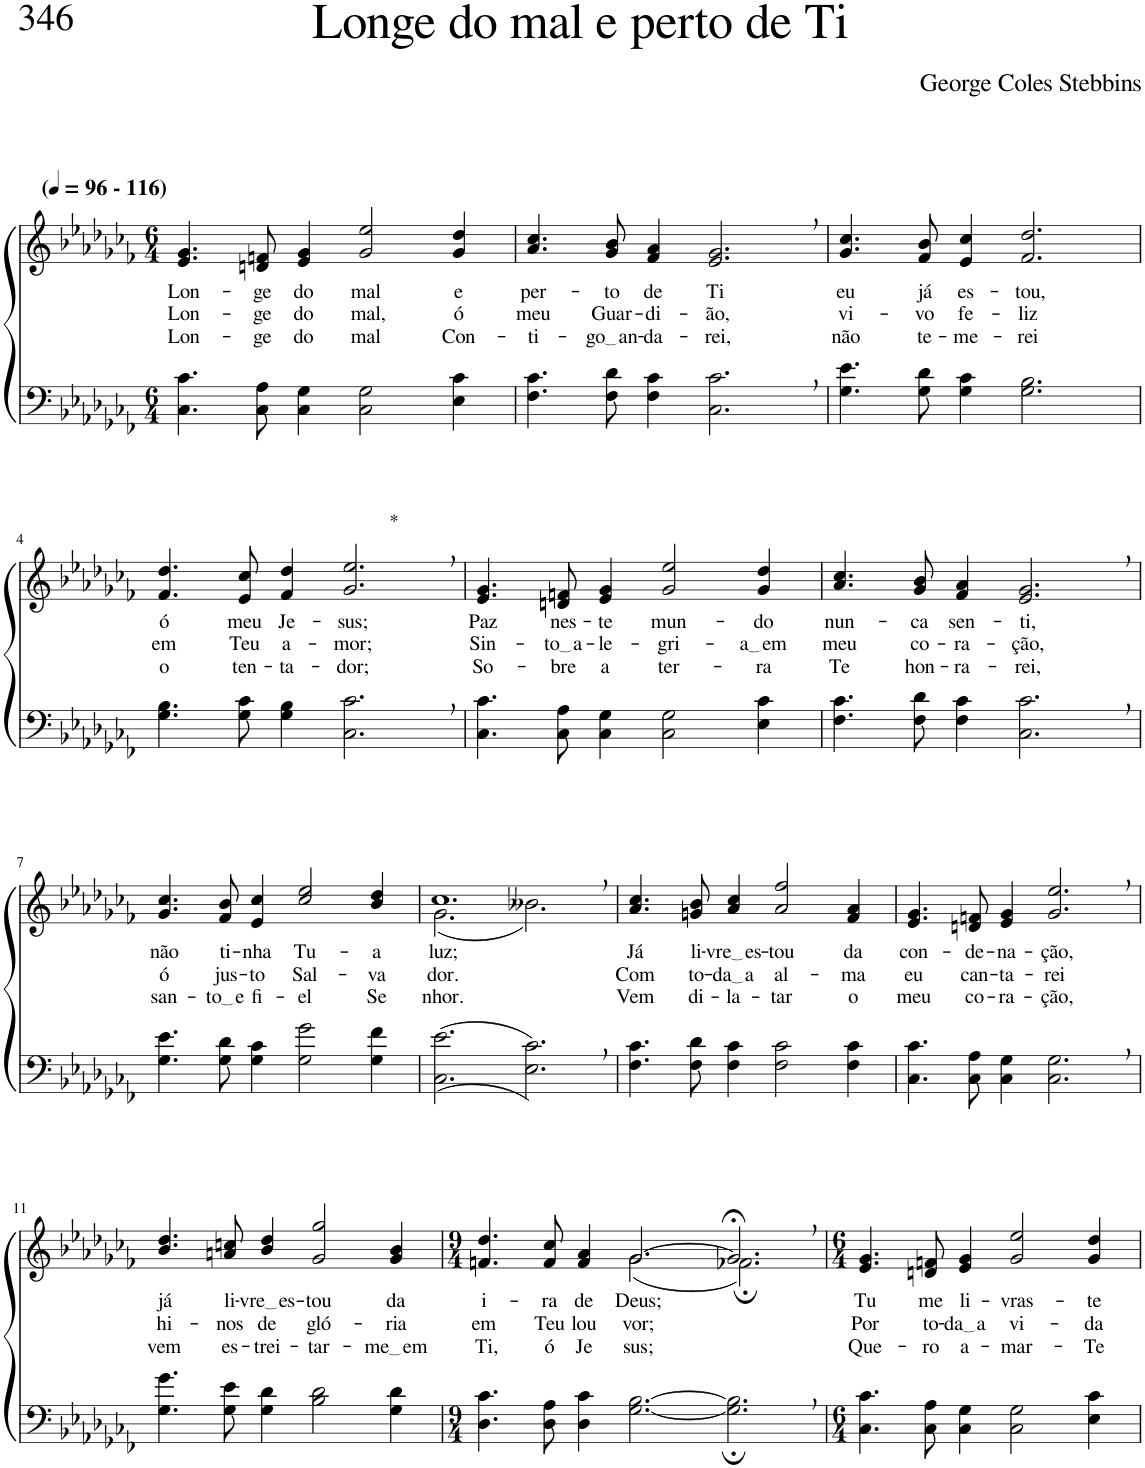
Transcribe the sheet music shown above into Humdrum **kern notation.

**kern	**kern	**text	**text	**text
*part2	*part1	*part1	*part1	*part1
*staff2	*staff1	*staff1	*staff1	*staff1
*I"Parte III e IV	*I"Parte I e II	*	*	*
*clefF4	*clefG2	*	*	*
*Trd2c3	*Trd2c3	*	*	*
*k[b-e-a-d-g-c-f-]	*k[b-e-a-d-g-c-f-]	*	*	*
*M6/4	*M6/4	*	*	*
*MM96	*MM96	*	*	*
=1	=1	=1	=1	=1
!	!LO:TX:a:B:t=(	!	!	!
!	!LO:TX:a:B:t=- 116)	!	!	!
!	!	!LO:LY:b	!LO:LY:b	!LO:LY:b
4.C-\ 4.c-\	4.e-/ 4.g-/	Lon-	Lon-	Lon-
!	!	!LO:LY:b	!LO:LY:b	!LO:LY:b
8C-\ 8A-\	8dn/ 8fn/	-ge	-ge	-ge
!	!	!LO:LY:b	!LO:LY:b	!LO:LY:b
4C-\ 4G-\	4e-/ 4g-/	do	do	do
!	!	!LO:LY:b	!LO:LY:b	!LO:LY:b
2C-\ 2G-\	2g-/ 2ee-/	mal	mal,	mal
!	!	!LO:LY:b	!LO:LY:b	!LO:LY:b
4E-\ 4c-\	4g-/ 4dd-/	e	ó	Con-
=2	=2	=2	=2	=2
!	!	!LO:LY:b	!LO:LY:b	!LO:LY:b
4.F-\ 4.c-\	4.a-/ 4.cc-/	per-	meu	-ti-
!	!	!LO:LY:b	!LO:LY:b	!LO:LY:b
8F-\ 8d-\	8g-/ 8b-/	-to	Guar-	go an
!	!	!LO:LY:b	!LO:LY:b	!LO:LY:b
4F-\ 4c-\	4f-/ 4a-/	de	-di-	-da-
!	!	!LO:LY:b	!LO:LY:b	!LO:LY:b
2.C-\, 2.c-\,	2.e-/, 2.g-/,	Ti	-ão,	-rei,
=3	=3	=3	=3	=3
!	!	!LO:LY:b	!LO:LY:b	!LO:LY:b
4.G-\ 4.e-\	4.g-/ 4.cc-/	eu	vi-	não
!	!	!LO:LY:b	!LO:LY:b	!LO:LY:b
8G-\ 8d-\	8f-/ 8b-/	já	-vo	te-
!	!	!LO:LY:b	!LO:LY:b	!LO:LY:b
4G-\ 4c-\	4e-/ 4cc-/	es-	fe-	-me-
!	!	!LO:LY:b	!LO:LY:b	!LO:LY:b
2.G-\ 2.B-\	2.f-/ 2.dd-/	-tou,	-liz	-rei
!!LO:LB:g=z
=4	=4	=4	=4	=4
!	!	!LO:LY:b	!LO:LY:b	!LO:LY:b
4.G-\ 4.B-\	4.f-/ 4.dd-/	ó	em	o
!	!	!LO:LY:b	!LO:LY:b	!LO:LY:b
8G-\ 8c-\	8e-/ 8cc-/	meu	Teu	ten-
!	!	!LO:LY:b	!LO:LY:b	!LO:LY:b
4G-\ 4B-\	4f-/ 4dd-/	Je-	a-	-ta-
!	!LO:TX:a:t=*	!	!	!
!	!	!LO:LY:b	!LO:LY:b	!LO:LY:b
2.C-\, 2.c-\,	2.g-/, 2.ee-/,	-sus;	-mor;	-dor;
=5	=5	=5	=5	=5
!	!	!LO:LY:b	!LO:LY:b	!LO:LY:b
4.C-\ 4.c-\	4.e-/ 4.g-/	Paz	Sin-	So-
!	!	!LO:LY:b	!LO:LY:b	!LO:LY:b
8C-\ 8A-\	8dn/ 8fn/	nes-	to a	-bre
!	!	!LO:LY:b	!LO:LY:b	!LO:LY:b
4C-\ 4G-\	4e-/ 4g-/	-te	-le-	a
!	!	!LO:LY:b	!LO:LY:b	!LO:LY:b
2C-\ 2G-\	2g-/ 2ee-/	mun-	-gri-	ter-
!	!	!LO:LY:b	!LO:LY:b	!LO:LY:b
4E-\ 4c-\	4g-/ 4dd-/	-do	a em	-ra
=6	=6	=6	=6	=6
!	!	!LO:LY:b	!LO:LY:b	!LO:LY:b
4.F-\ 4.c-\	4.a-/ 4.cc-/	nun-	meu	Te
!	!	!LO:LY:b	!LO:LY:b	!LO:LY:b
8F-\ 8d-\	8g-/ 8b-/	-ca	co-	hon-
!	!	!LO:LY:b	!LO:LY:b	!LO:LY:b
4F-\ 4c-\	4f-/ 4a-/	sen-	-ra-	-ra-
!	!	!LO:LY:b	!LO:LY:b	!LO:LY:b
2.C-\, 2.c-\,	2.e-/, 2.g-/,	-ti,	-ção,	-rei,
!!LO:LB:g=z
=7	=7	=7	=7	=7
!	!	!LO:LY:b	!LO:LY:b	!LO:LY:b
4.G-\ 4.e-\	4.g-/ 4.cc-/	não	ó	san-
!	!	!LO:LY:b	!LO:LY:b	!LO:LY:b
8G-\ 8d-\	8f-/ 8b-/	ti-	jus-	to e
!	!	!LO:LY:b	!LO:LY:b	!LO:LY:b
4G-\ 4c-\	4e-/ 4cc-/	-nha	-to	fi-
!	!	!LO:LY:b	!LO:LY:b	!LO:LY:b
2G-\ 2g-\	2cc-/ 2ee-/	Tu-	Sal-	-el
!	!	!LO:LY:b	!LO:LY:b	!LO:LY:b
4G-\ 4f-\	4b-/ 4dd-/	-a	-va-	Se-
=8	=8	=8	=8	=8
*	*^	*	*	*
!	!	!	!LO:LY:b	!LO:LY:b	!LO:LY:b
((2.C-\ 2.e-\	1.cc-,	(2.g-\	luz;	-dor.	-nhor.
2.E-\, 2.c-\,))	.	2.b--X\)	.	.	.
=9	=9	=9	=9	=9	=9
!	!	!	!LO:LY:b	!LO:LY:b	!LO:LY:b
*	*v	*v	*	*	*
4.F-\ 4.c-\	4.a-/ 4.cc-/	Já	Com	Vem
!	!	!LO:LY:b	!LO:LY:b	!LO:LY:b
8F-\ 8d-\	8gn/ 8b-/	li-	to-	di-
!	!	!LO:LY:b	!LO:LY:b	!LO:LY:b
4F-\ 4c-\	4a-/ 4cc-/	vre es	da a	-la-
!	!	!LO:LY:b	!LO:LY:b	!LO:LY:b
2F-\ 2c-\	2a-/ 2ff-/	-tou	al-	-tar
!	!	!LO:LY:b	!LO:LY:b	!LO:LY:b
4F-\ 4c-\	4f-/ 4a-/	da	-ma	o
=10	=10	=10	=10	=10
!	!	!LO:LY:b	!LO:LY:b	!LO:LY:b
4.C-\ 4.c-\	4.e-/ 4.g-/	con-	eu	meu
!	!	!LO:LY:b	!LO:LY:b	!LO:LY:b
8C-\ 8A-\	8dn/ 8fn/	-de-	can-	co-
!	!	!LO:LY:b	!LO:LY:b	!LO:LY:b
4C-\ 4G-\	4e-/ 4g-/	-na-	-ta-	-ra-
!	!	!LO:LY:b	!LO:LY:b	!LO:LY:b
2.C-\, 2.G-\,	2.g-/, 2.ee-/,	-ção,	-rei	-ção,
!!LO:LB:g=z
=11	=11	=11	=11	=11
!	!	!LO:LY:b	!LO:LY:b	!LO:LY:b
4.G-\ 4.g-\	4.b-/ 4.dd-/	já	hi-	vem
!	!	!LO:LY:b	!LO:LY:b	!LO:LY:b
8G-\ 8e-\	8an/ 8ccn/	li-	-nos	es-
!	!	!LO:LY:b	!LO:LY:b	!LO:LY:b
4G-\ 4d-\	4b-/ 4dd-/	vre es	de	-trei-
!	!	!LO:LY:b	!LO:LY:b	!LO:LY:b
2B-\ 2d-\	2g-/ 2gg-/	-tou	gló-	-tar-
!	!	!LO:LY:b	!LO:LY:b	!LO:LY:b
4G-\ 4d-\	4g-/ 4b-/	da	-ria	me em
=12	=12	=12	=12	=12
*M9/4	*M9/4	*	*	*
!	!	!LO:LY:b	!LO:LY:b	!LO:LY:b
*	*^	*	*	*
4.D-\ 4.c-\	4.fn/ 4.dd-/	2.ryy	i-	em	Ti,
!	!	!	!LO:LY:b	!LO:LY:b	!LO:LY:b
8D-\ 8A-\	8f/ 8cc-/	.	-ra	Teu	ó
!	!	!	!LO:LY:b	!LO:LY:b	!LO:LY:b
4D-\ 4c-\	4f/ 4a-/	.	de	lou-	Je-
!	!	!	!LO:LY:b	!LO:LY:b	!LO:LY:b
[2.G-\ [2.B-\	[2.g-/	(2.g-\	Deus;	-vor;	-sus;
2.G-\];, 2.B-\];,	2.g-;<,/]	2.f-X;\)	.	.	.
*	*v	*v	*	*	*
=13	=13	=13	=13	=13
*M6/4	*M6/4	*	*	*
*	*^	*	*	*
!	!	!	!LO:LY:b	!LO:LY:b	!LO:LY:b
*	*v	*v	*	*	*
4.C-\ 4.c-\	4.e-/ 4.g-/	Tu	Por	Que-
!	!	!LO:LY:b	!LO:LY:b	!LO:LY:b
8C-\ 8A-\	8dn/ 8fn/	me	to-	-ro
!	!	!LO:LY:b	!LO:LY:b	!LO:LY:b
4C-\ 4G-\	4e-/ 4g-/	li-	da a	a-
!	!	!LO:LY:b	!LO:LY:b	!LO:LY:b
2C-\ 2G-\	2g-/ 2ee-/	-vras-	vi-	-mar-
!	!	!LO:LY:b	!LO:LY:b	!LO:LY:b
4E-\ 4c-\	4g-/ 4dd-/	-te	-da	-Te
=	=	=	=	=
*-	*-	*-	*-	*-
